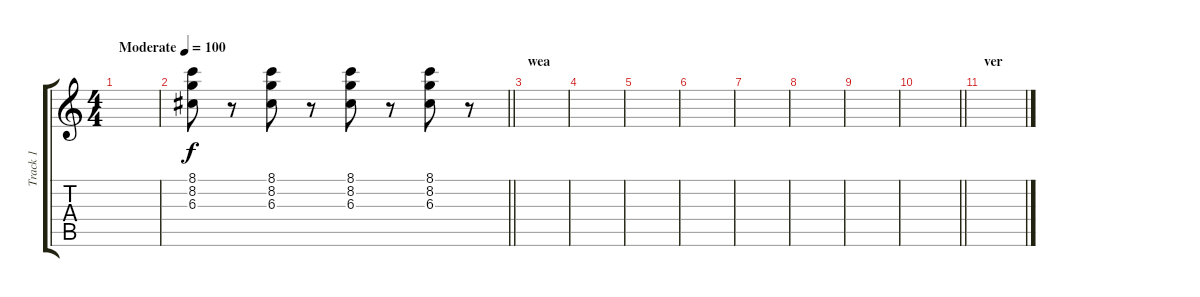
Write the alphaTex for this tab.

\track ("Track 1" "Track 1") {instrument overdrivenguitar}
\staff {score tabs}
\tuning (E4 B3 G3 D3 A2 E2) {hide}
\ts (4 4)
\tempo (100 "Moderate")
\clef g2
\ks c
|
\barLineRight lightlight
(8.1 8.2 6.3).8 r.8 (8.1 8.2 6.3).8 r.8 (8.1 8.2 6.3).8 r.8 (8.1 8.2 6.3).8 r.8 |
\section ("" "wea")
|
|
|
|
|
|
|
\barLineRight lightlight
|
\section ("" "ver")
